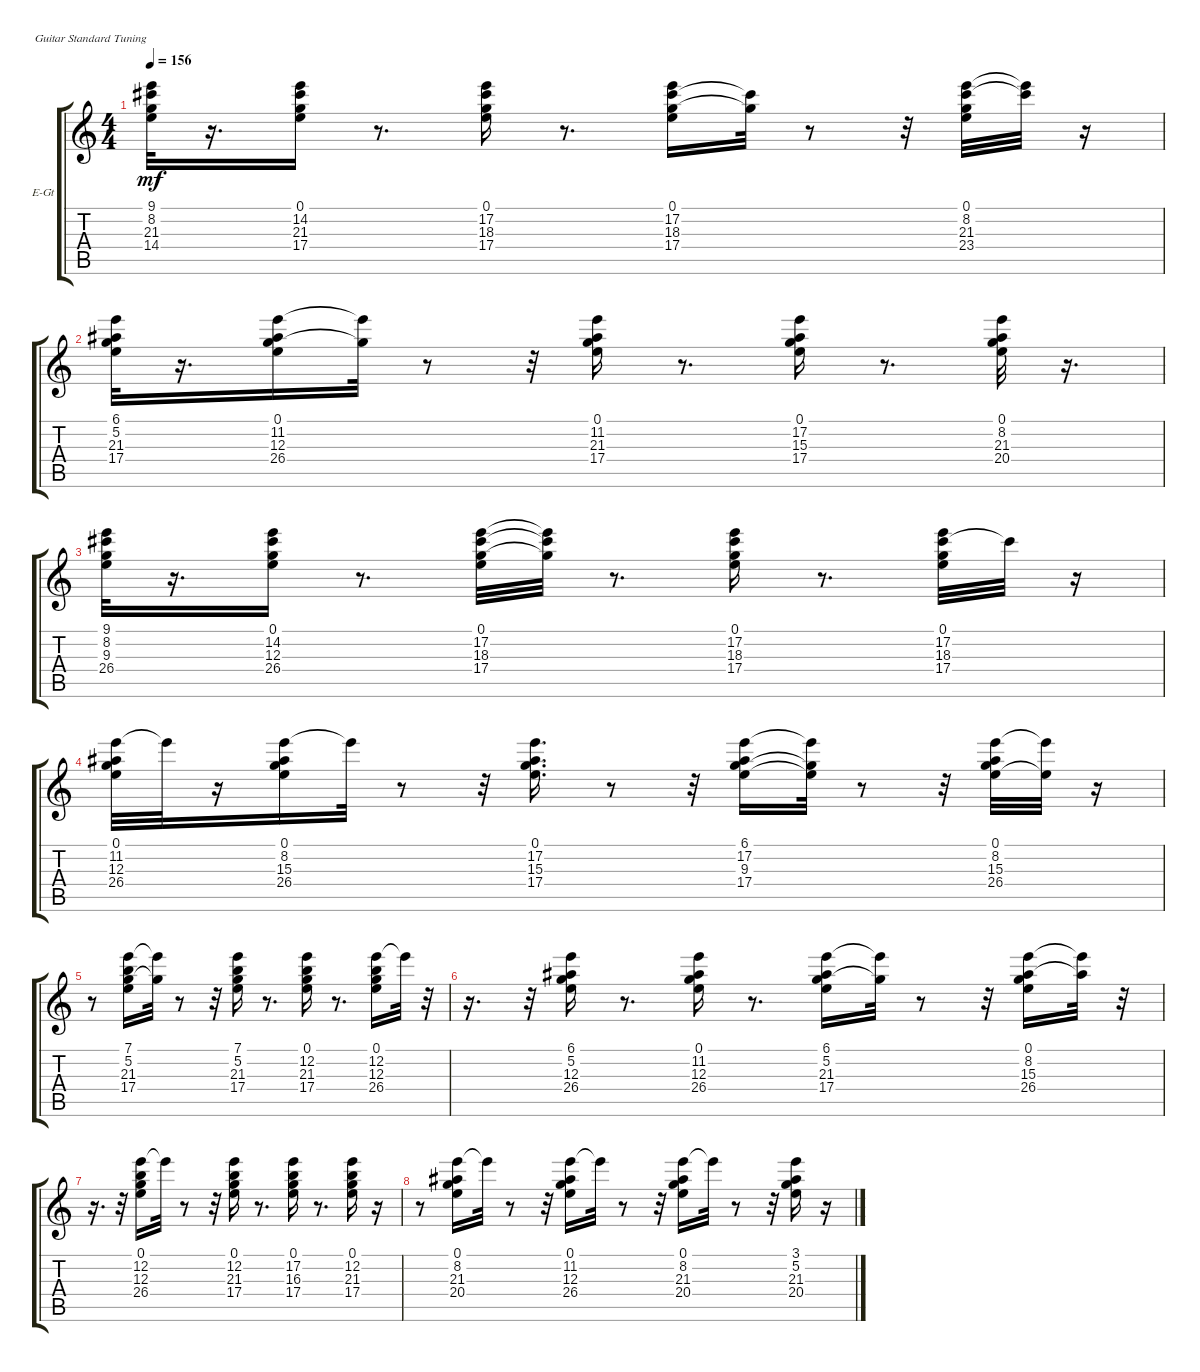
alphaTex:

\defaultSystemsLayout 4
\bracketExtendMode groupsimilarinstruments
\firstSystemTrackNameOrientation horizontal
\otherSystemsTrackNameOrientation horizontal
\track ("Electric Guitar" "E-Gt") {instrument electricguitarclean}
\staff {score tabs}
\tuning (E4 B3 G3 D3 A2 E2)
\ts (4 4)
\tempo 156
\clef g2
\scale
0.5
\ks c
(9.1 8.2 21.3 14.4).32{dy mf} r.16{d} (0.1 14.2 21.3 17.4).16 r.8{d} (0.1 17.2 18.3 17.4).16 r.8{d} (0.1 17.2 18.3 17.4).16 (18.3{t} 17.4{t}).32 r.8 r.32 (0.1 8.2 21.3 23.4).32 (21.3{t} 23.4{t}).32 r.16 |
\scale
0.5 (6.1 5.2 21.3 17.4).32 r.16{d} (0.1 11.2 12.3 26.4).16 (12.3{t} 26.4{t}).32 r.8 r.32 (0.1 11.2 21.3 17.4).16 r.8{d} (0.1 17.2 15.3 17.4).16 r.8{d} (0.1 8.2 21.3 20.4).32 r.16{d} |
\scale
0.5 (9.1 9.3 8.2 26.4).32 r.16{d} (0.1 14.2 12.3 26.4).16 r.8{d} (0.1 17.2 17.4 18.3).32 (17.2{t} 17.4{t} 18.3{t}).32 r.8{d} (0.1 17.2 18.3 17.4).16 r.8{d} (0.1 17.2 17.4 18.3).32 18.3{t}.32 r.16 |
\scale
0.5 (0.1 11.2 12.3 26.4).32 26.4{t}.32 r.16 (0.1 8.2 15.3 26.4).16 26.4{t}.32 r.8 r.32 (0.1 17.2 15.3 17.4).16{d} r.8 r.32 (6.1 17.2 9.3 17.4).16 (17.2{t} 9.3{t} 17.4{t}).32 r.8 r.32 (0.1 8.2 15.3 26.4).32 (0.1{t} 26.4{t}).32 r.16 |
\scale
0.5 r.8 (7.1 5.2 21.3 17.4).16 (21.3{t} 17.4{t}).32 r.8 r.32 (7.1 5.2 21.3 17.4).16 r.8{d} (0.1 12.2 21.3 17.4).16 r.8{d} (0.1 12.2 12.3 26.4).16 26.4{t}.32 r.32 |
\scale
0.5 r.16{d} r.32 (6.1 5.2 12.3 26.4).16 r.8{d} (0.1 11.2 12.3 26.4).16 r.8{d} (6.1 5.2 21.3 17.4).16 (21.3{t} 17.4{t}).32 r.8 r.32 (0.1 8.2 15.3 26.4).16 (15.3{t} 26.4{t}).32 r.32 |
\scale
0.5 r.16{d} r.32 (0.1 12.2 12.3 26.4).16 26.4{t}.32 r.8 r.32 (0.1 12.2 21.3 17.4).16 r.8{d} (0.1 17.2 16.3 17.4).16 r.8{d} (0.1 12.2 21.3 17.4).16 r.16 |
\scale
0.5 r.8 (0.1 8.2 21.3 20.4).16 21.3{t}.32 r.8 r.32 (0.1 11.2 12.3 26.4).16 26.4{t}.32 r.8 r.32 (0.1 8.2 21.3 20.4).16 21.3{t}.32 r.8 r.32 (3.1 5.2 21.3 20.4).16 r.16
